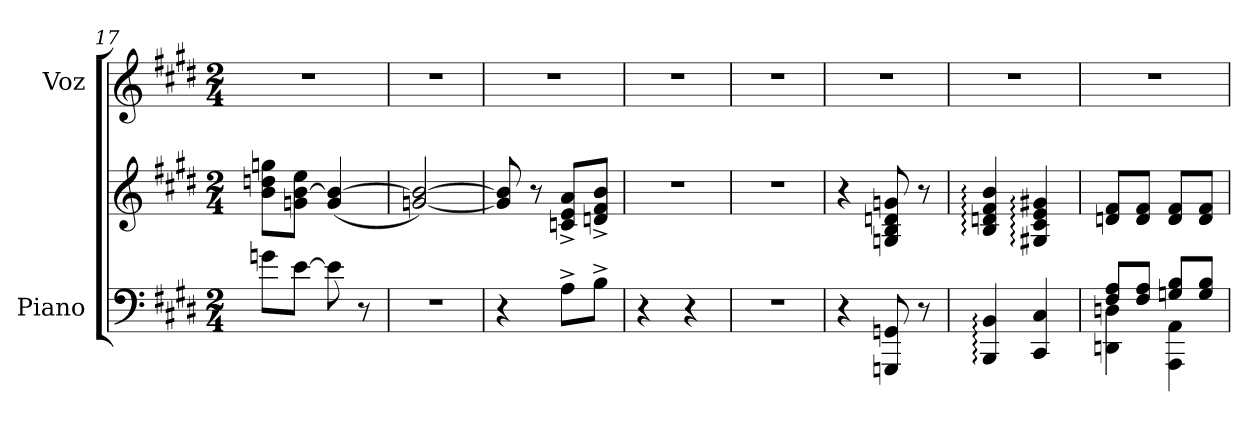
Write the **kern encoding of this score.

**kern	**kern	**kern
*part2	*part2	*part1
*staff3	*staff2	*staff1
*I"Piano	*	*I"Voz
*I'Pno.	*	*I'Vo.
*clefF4	*clefG2	*clefG2
*k[f#c#g#d#]	*k[f#c#g#d#]	*k[f#c#g#d#]
*M2/4	*M2/4	*M2/4
=17	=17	=17
8gn\L	8b\ 8ddn\ 8ggn\L	2r
[8e\J	8gn\ [8b\ 8ee\J	.
8e\]	(4g/ 4b/_	.
8r	.	.
=18	=18	=18
2r	[2gn/ 2b/_)	2r
!!LO:LB:g=z
=19	=19	=19
4r	8g/] 8b/]	2r
.	8r	.
8A^\L	8cn/^ 8e/^ 8a/^L	.
8B^\J	8dn/^ 8f#/^ 8b/^J	.
=20	=20	=20
4r	2r	2r
4r	.	.
=21	=21	=21
2r	2r	2r
=22	=22	=22
4r	4r	2r
8GGGn/ 8GGn/	8Gn/ 8B/ 8dn/ 8gn/	.
8r	8r	.
=23	=23	=23
4BBB/: 4BB/:	4B/: 4dn/: 4f#/: 4b/:	2r
4CC#/ 4C#/	4G#X/: 4c#/: 4e/: 4g#X/:	.
=24	=24	=24
*^	*	*
8F#/ 8A/L	4DDn\ 4Dn\	8dn/ 8f#/L	2r
8F#/ 8A/J	.	8d/ 8f#/J	.
8Gn/ 8B/L	4AAA\ 4AA\	8d/ 8f#/L	.
8G/ 8B/J	.	8d/ 8f#/J	.
*v	*v	*	*
=	=	=
*-	*-	*-
